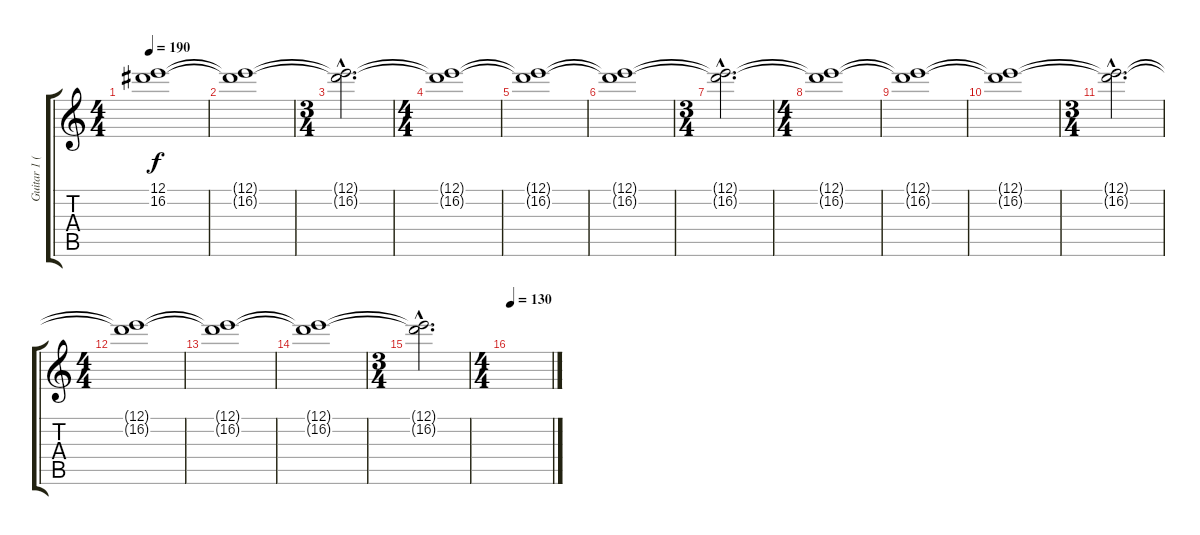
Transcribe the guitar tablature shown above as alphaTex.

\track ("Guitar 1 (mid/right)" "Guitar 1 (") {instrument distortionguitar}
\staff {score tabs}
\tuning (E4 B3 G3 D3 A2 E2) {hide}
\ts (4 4)
\tempo 190
\clef g2
\ks c
(12.1{t} 16.2{t}).1{dy f} |
(12.1{t} 16.2{t}).1 |
\ts (3 4)
(12.1{hac t} 16.2{hac t}).2{d} |
\ts (4 4)
(12.1{t} 16.2{t}).1 |
(12.1{t} 16.2{t}).1 |
(12.1{t} 16.2{t}).1 |
\ts (3 4)
(12.1{hac t} 16.2{hac t}).2{d} |
\ts (4 4)
(12.1{t} 16.2{t}).1 |
(12.1{t} 16.2{t}).1 |
(12.1{t} 16.2{t}).1 |
\ts (3 4)
(12.1{hac t} 16.2{hac t}).2{d} |
\ts (4 4)
(12.1{t} 16.2{t}).1 |
(12.1{t} 16.2{t}).1 |
(12.1{t} 16.2{t}).1 |
\ts (3 4)
(12.1{hac t} 16.2{hac t}).2{d} |
\ts (4 4)
\tempo 130
